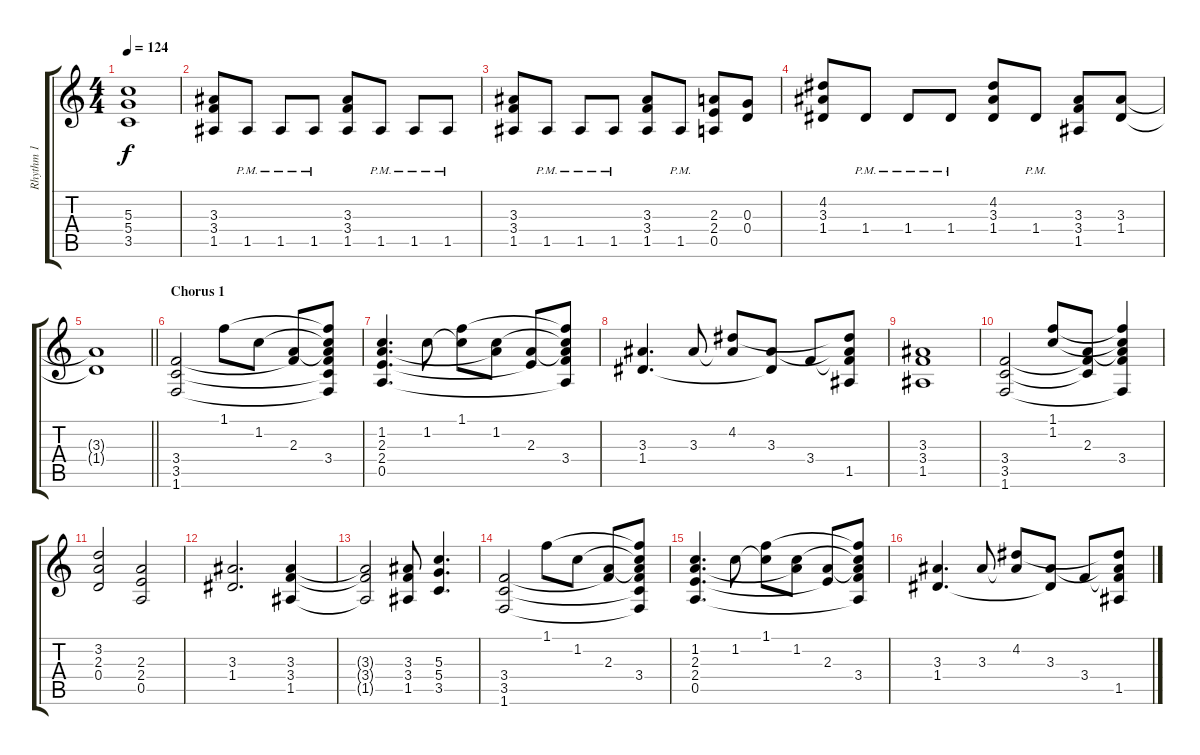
\track ("Rhythm 1" "Rhythm 1") {instrument distortionguitar}
\staff {score tabs}
\tuning (E4 B3 G3 D3 A2 E2) {hide}
\ts (4 4)
\tempo 124
\clef g2
\ks c
(5.3 5.4 3.5).1{dy f} |
(3.3 3.4 1.5).8 1.5{pm}.8 1.5{pm}.8 1.5{pm}.8 (3.3 3.4 1.5).8 1.5{pm}.8 1.5{pm}.8 1.5{pm}.8 |
(3.3 3.4 1.5).8 1.5{pm}.8 1.5{pm}.8 1.5{pm}.8 (3.3 3.4 1.5).8 1.5{pm}.8 (2.3 2.4 0.5).8 (0.3 0.4).8 |
(4.2 3.3 1.4).8 1.4{pm}.8 1.4{pm}.8 1.4{pm}.8 (4.2 3.3 1.4).8 1.4{pm}.8 (3.3 3.4 1.5).8 (3.3 1.4).8 |
\barLineRight lightlight
(3.3{t} 1.4{t}).1 |
\section ("" "Chorus 1")
(3.4 3.5 1.6).2 1.1.8 1.2.8 (2.3 3.4{t}).8 (1.1{t} 1.2{t} 2.3{t} 3.4 3.5{t} 1.6{t}).8 |
(1.2 2.3 2.4 0.5).4{d} 1.2.8 (1.1 1.2{t}).8 (1.2 2.3{t}).8 (2.3 2.4{t}).8 (1.1{t} 1.2{t} 2.3{t} 3.4 0.5{t}).8 |
(3.3 1.4).4{d} 3.3.8 (4.2 3.3{t}).8 (3.3 1.4{t}).8 3.4.8 (4.2{t} 3.3{t} 3.4{t} 1.5).8 |
(3.3 3.4 1.5).1 |
(3.4 3.5 1.6).2 (1.1 1.2).8 (2.3 3.4{t} 3.5{t}).8 (1.1{t} 1.2{t} 2.3{t} 3.4 1.6{t}).4 |
(3.2 2.3 0.4).2 (2.3 2.4 0.5).2 |
(3.3 1.4).2{d} (3.3 3.4 1.5).4 |
(3.3{t} 3.4{t} 1.5{t}).2 (3.3 3.4 1.5).8 (5.3 5.4 3.5).4{d} |
(3.4 3.5 1.6).2 1.1.8 1.2.8 (2.3 3.4{t}).8 (1.1{t} 1.2{t} 2.3{t} 3.4 3.5{t} 1.6{t}).8 |
(1.2 2.3 2.4 0.5).4{d} 1.2.8 (1.1 1.2{t}).8 (1.2 2.3{t}).8 (2.3 2.4{t}).8 (1.1{t} 1.2{t} 2.3{t} 3.4 0.5{t}).8 |
(3.3 1.4).4{d} 3.3.8 (4.2 3.3{t}).8 (3.3 1.4{t}).8 3.4.8 (4.2{t} 3.3{t} 3.4{t} 1.5).8
